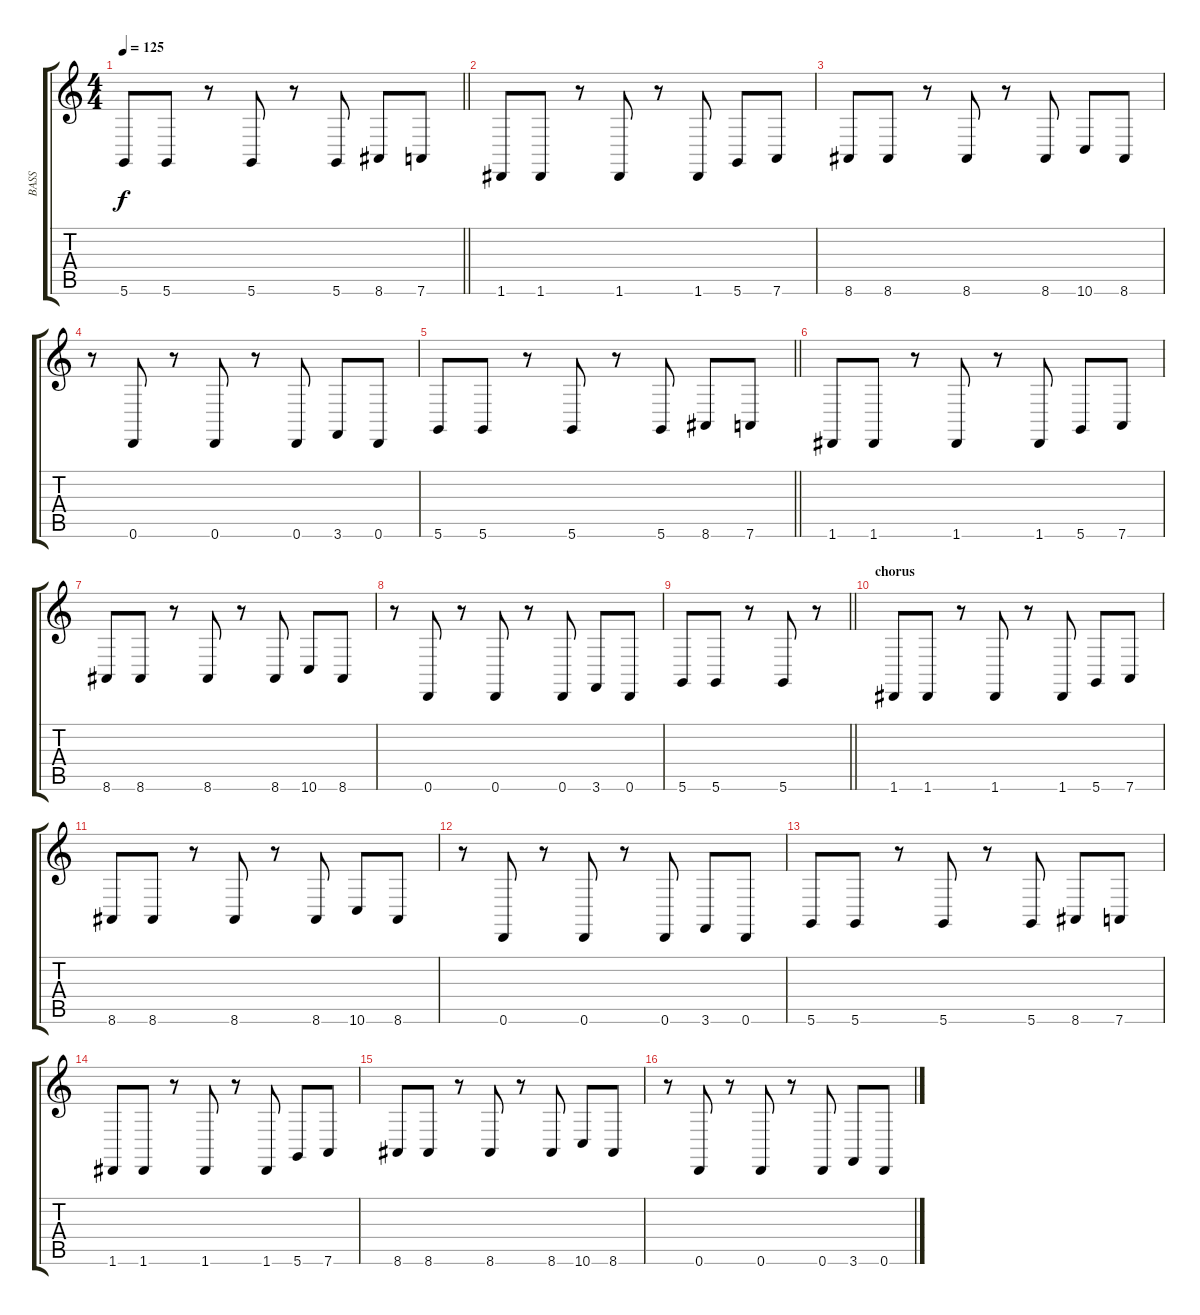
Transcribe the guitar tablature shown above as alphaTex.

\track ("BASS" "BASS") {instrument acousticgrandpiano}
\staff {score tabs}
\tuning (E4 B3 G3 D3 A2 D2) {hide}
\ts (4 4)
\tempo 125
\clef g2
\barLineRight lightlight
\ks c
5.6.8{dy f} 5.6.8 r.8 5.6.8 r.8 5.6.8 8.6.8 7.6.8 |
\section ("" "")
1.6.8 1.6.8 r.8 1.6.8 r.8 1.6.8 5.6.8 7.6.8 |
8.6.8 8.6.8 r.8 8.6.8 r.8 8.6.8 10.6.8 8.6.8 |
r.8 0.6.8 r.8 0.6.8 r.8 0.6.8 3.6.8 0.6.8 |
\barLineRight lightlight
5.6.8 5.6.8 r.8 5.6.8 r.8 5.6.8 8.6.8 7.6.8 |
\section ("" "")
1.6.8 1.6.8 r.8 1.6.8 r.8 1.6.8 5.6.8 7.6.8 |
8.6.8 8.6.8 r.8 8.6.8 r.8 8.6.8 10.6.8 8.6.8 |
r.8 0.6.8 r.8 0.6.8 r.8 0.6.8 3.6.8 0.6.8 |
\barLineRight lightlight
5.6.8 5.6.8 r.8 5.6.8 r.8 |
\section ("" "chorus")
1.6.8{instrument lead2sawtooth} 1.6.8 r.8 1.6.8 r.8 1.6.8 5.6.8 7.6.8 |
8.6.8 8.6.8 r.8 8.6.8 r.8 8.6.8 10.6.8 8.6.8 |
r.8 0.6.8 r.8 0.6.8 r.8 0.6.8 3.6.8 0.6.8 |
5.6.8 5.6.8 r.8 5.6.8 r.8 5.6.8 8.6.8 7.6.8 |
1.6.8{instrument lead2sawtooth} 1.6.8 r.8 1.6.8 r.8 1.6.8 5.6.8 7.6.8 |
8.6.8 8.6.8 r.8 8.6.8 r.8 8.6.8 10.6.8 8.6.8 |
r.8 0.6.8 r.8 0.6.8 r.8 0.6.8 3.6.8 0.6.8
